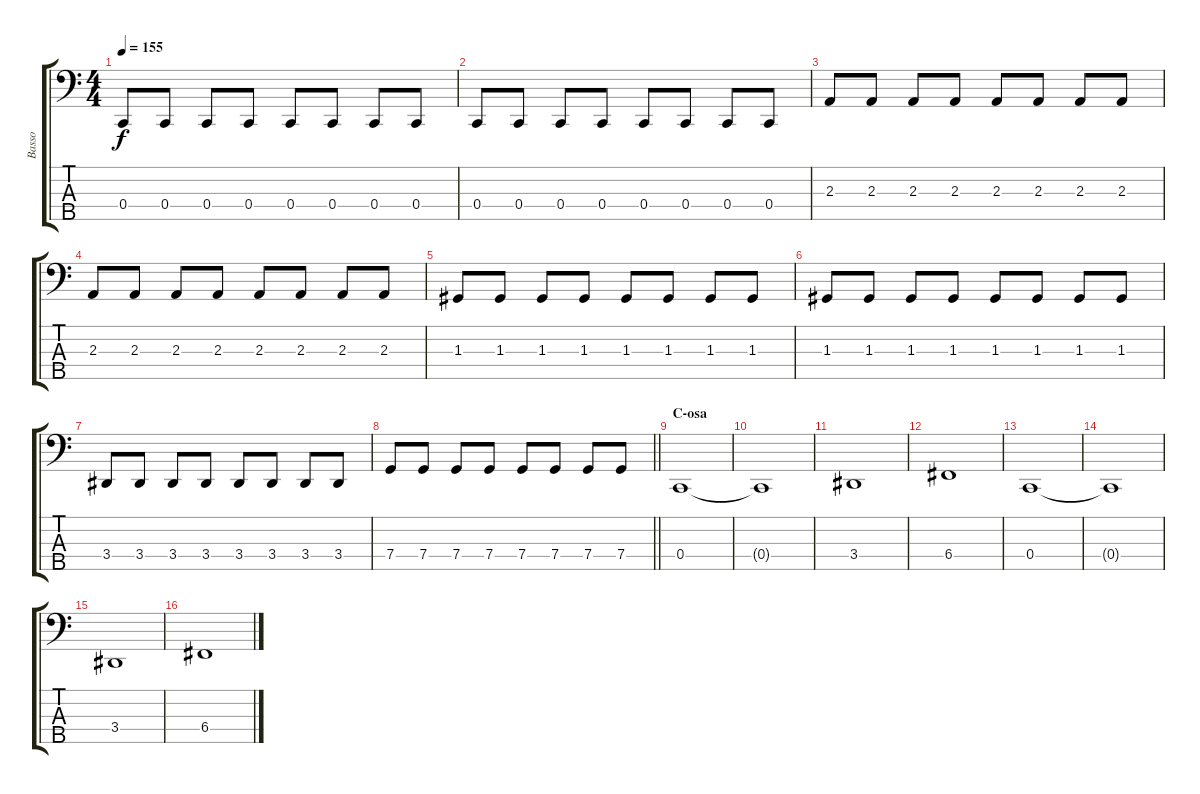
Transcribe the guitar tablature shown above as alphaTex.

\track ("Basso" "Basso") {instrument electricbassfinger}
\staff {score tabs}
\tuning (F2 C2 G1 C1 G0) {hide}
\ts (4 4)
\tempo 155
\clef f4
\ks c
0.4.8{dy f} 0.4.8 0.4.8 0.4.8 0.4.8 0.4.8 0.4.8 0.4.8 |
0.4.8 0.4.8 0.4.8 0.4.8 0.4.8 0.4.8 0.4.8 0.4.8 |
2.3.8 2.3.8 2.3.8 2.3.8 2.3.8 2.3.8 2.3.8 2.3.8 |
2.3.8 2.3.8 2.3.8 2.3.8 2.3.8 2.3.8 2.3.8 2.3.8 |
1.3.8 1.3.8 1.3.8 1.3.8 1.3.8 1.3.8 1.3.8 1.3.8 |
1.3.8 1.3.8 1.3.8 1.3.8 1.3.8 1.3.8 1.3.8 1.3.8 |
3.4.8 3.4.8 3.4.8 3.4.8 3.4.8 3.4.8 3.4.8 3.4.8 |
\barLineRight lightlight
7.4.8 7.4.8 7.4.8 7.4.8 7.4.8 7.4.8 7.4.8 7.4.8 |
\section ("" "C-osa")
0.4.1 |
0.4{t}.1 |
3.4.1 |
6.4.1 |
0.4.1 |
0.4{t}.1 |
3.4.1 |
6.4.1
